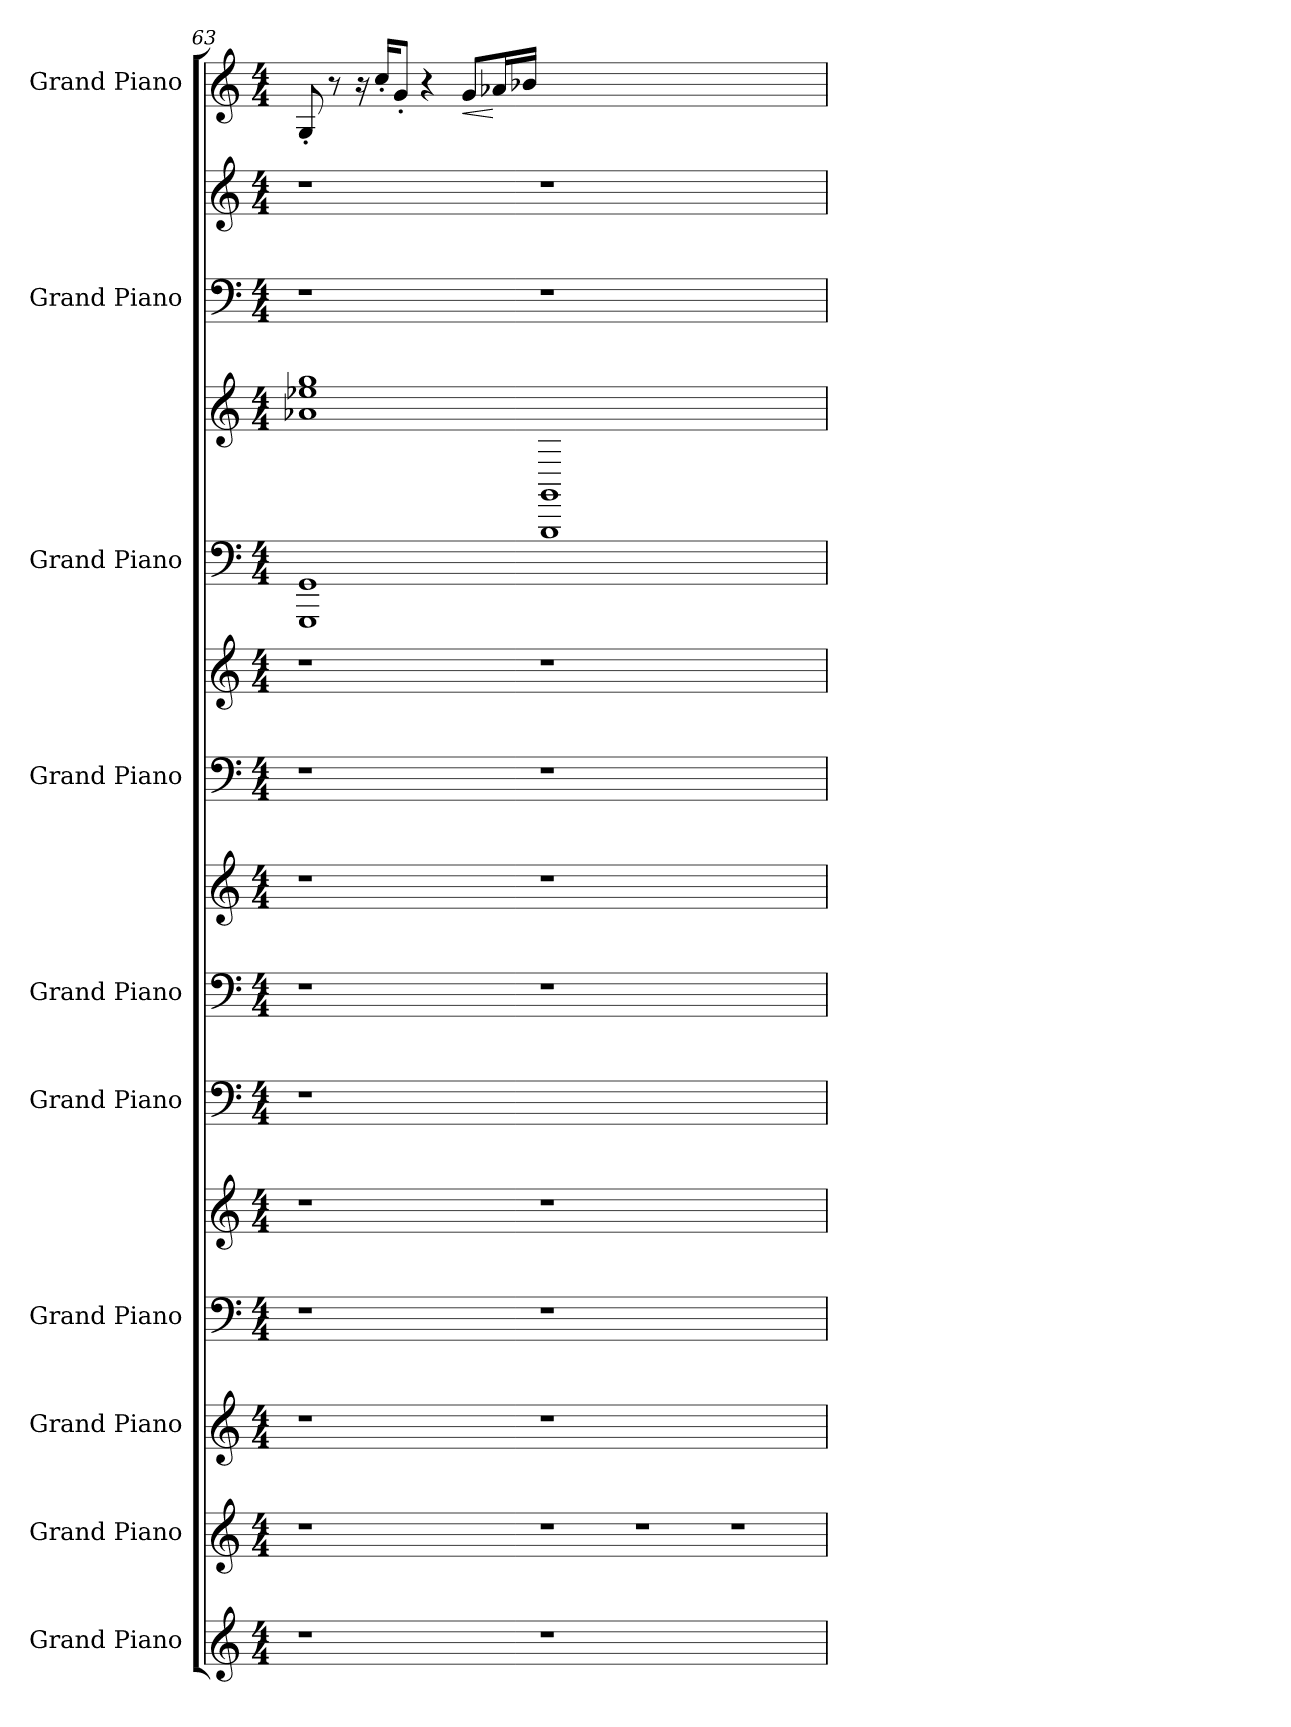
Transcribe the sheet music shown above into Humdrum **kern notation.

**kern	**kern	**kern	**kern	**kern	**kern	**kern	**kern	**kern	**kern	**kern	**kern	**kern	**kern	**kern	**dynam
*part10	*part9	*part8	*part7	*part7	*part6	*part5	*part5	*part4	*part4	*part3	*part3	*part2	*part2	*part1	*part1
*staff15	*staff14	*staff13	*staff12	*staff11	*staff10	*staff9	*staff8	*staff7	*staff6	*staff5	*staff4	*staff3	*staff2	*staff1	*staff1
*I"Grand Piano	*I"Grand Piano	*I"Grand Piano	*I"Grand Piano	*	*I"Grand Piano	*I"Grand Piano	*	*I"Grand Piano	*	*I"Grand Piano	*	*I"Grand Piano	*	*I"Grand Piano	*
*clefG2	*clefG2	*clefG2	*clefF4	*clefG2	*clefF4	*clefF4	*clefG2	*clefF4	*clefG2	*clefF4	*clefG2	*clefF4	*clefG2	*clefG2	*
*k[]	*k[]	*k[]	*k[]	*k[]	*k[]	*k[]	*k[]	*k[]	*k[]	*k[]	*k[]	*k[]	*k[]	*k[]	*
*C:	*C:	*C:	*C:	*C:	*C:	*C:	*C:	*C:	*C:	*C:	*C:	*C:	*C:	*C:	*
*M4/4	*M4/4	*M4/4	*M4/4	*M4/4	*M4/4	*M4/4	*M4/4	*M4/4	*M4/4	*M4/4	*M4/4	*M4/4	*M4/4	*M4/4	*
=63	=63	=63	=63	=63	=63	=63	=63	=63	=63	=63	=63	=63	=63	=63	=63
1r	1r	1r	1r	1r	1r	1r	1r	1r	1r	1GGG 1GG	1a-X 1ee-X 1gg	1r	1r	8G'	.
.	.	.	.	.	.	.	.	.	.	.	.	.	.	8r	.
.	.	.	.	.	.	.	.	.	.	.	.	.	.	16r	.
.	.	.	.	.	.	.	.	.	.	.	.	.	.	16cc'KL	.
.	.	.	.	.	.	.	.	.	.	.	.	.	.	8g'J	.
.	.	.	.	.	.	.	.	.	.	.	.	.	.	4r	.
!	!	!	!	!	!	!	!	!	!	!	!	!	!	!	!LO:HP:b
.	.	.	.	.	.	.	.	.	.	.	.	.	.	8gL	<
.	.	.	.	.	.	.	.	.	.	.	.	.	.	16a-XL	[
.	.	.	.	.	.	.	.	.	.	.	.	.	.	16b-XJJ	.
1r	1r	1r	1r	1r	0.ryy	1r	1r	1r	1r	0.ryy	1GGG 1GG	1r	1r	0.ryy	.
0ryy	1r	0ryy	0ryy	0ryy	.	0ryy	0ryy	0ryy	0ryy	.	0ryy	0ryy	0ryy	.	.
.	1r	.	.	.	.	.	.	.	.	.	.	.	.	.	.
=	=	=	=	=	=	=	=	=	=	=	=	=	=	=	=
*-	*-	*-	*-	*-	*-	*-	*-	*-	*-	*-	*-	*-	*-	*-	*-
